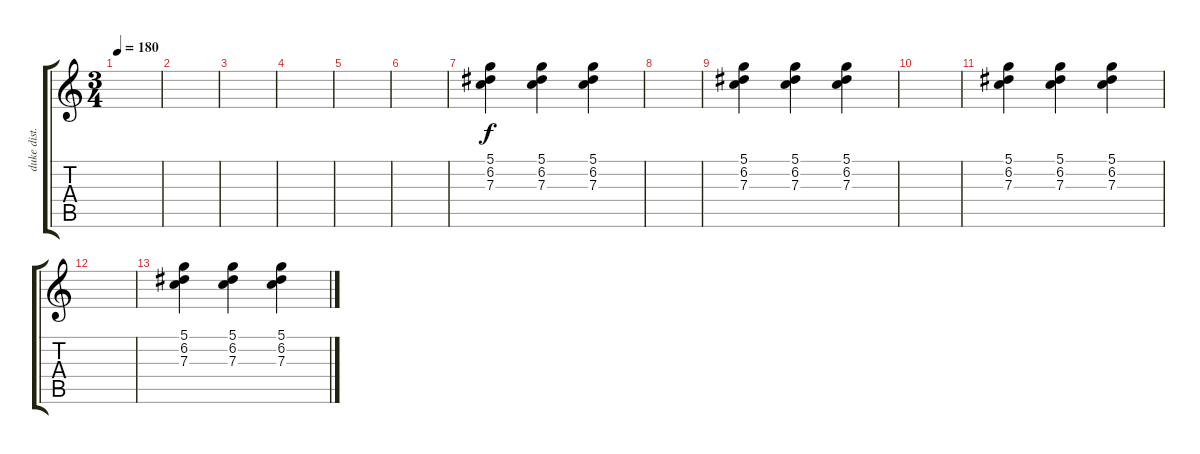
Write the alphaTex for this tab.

\track ("duke dist." "duke dist.") {instrument distortionguitar}
\staff {score tabs}
\tuning (D4 A3 F3 C3 G2 C2) {hide}
\ts (3 4)
\tempo 180
\clef g2
\ks c
|
|
|
|
|
|
(5.1 6.2 7.3).4 (5.1 6.2 7.3).4 (5.1 6.2 7.3).4 |
|
(5.1 6.2 7.3).4 (5.1 6.2 7.3).4 (5.1 6.2 7.3).4 |
|
(5.1 6.2 7.3).4 (5.1 6.2 7.3).4 (5.1 6.2 7.3).4 |
|
(5.1 6.2 7.3).4 (5.1 6.2 7.3).4 (5.1 6.2 7.3).4
